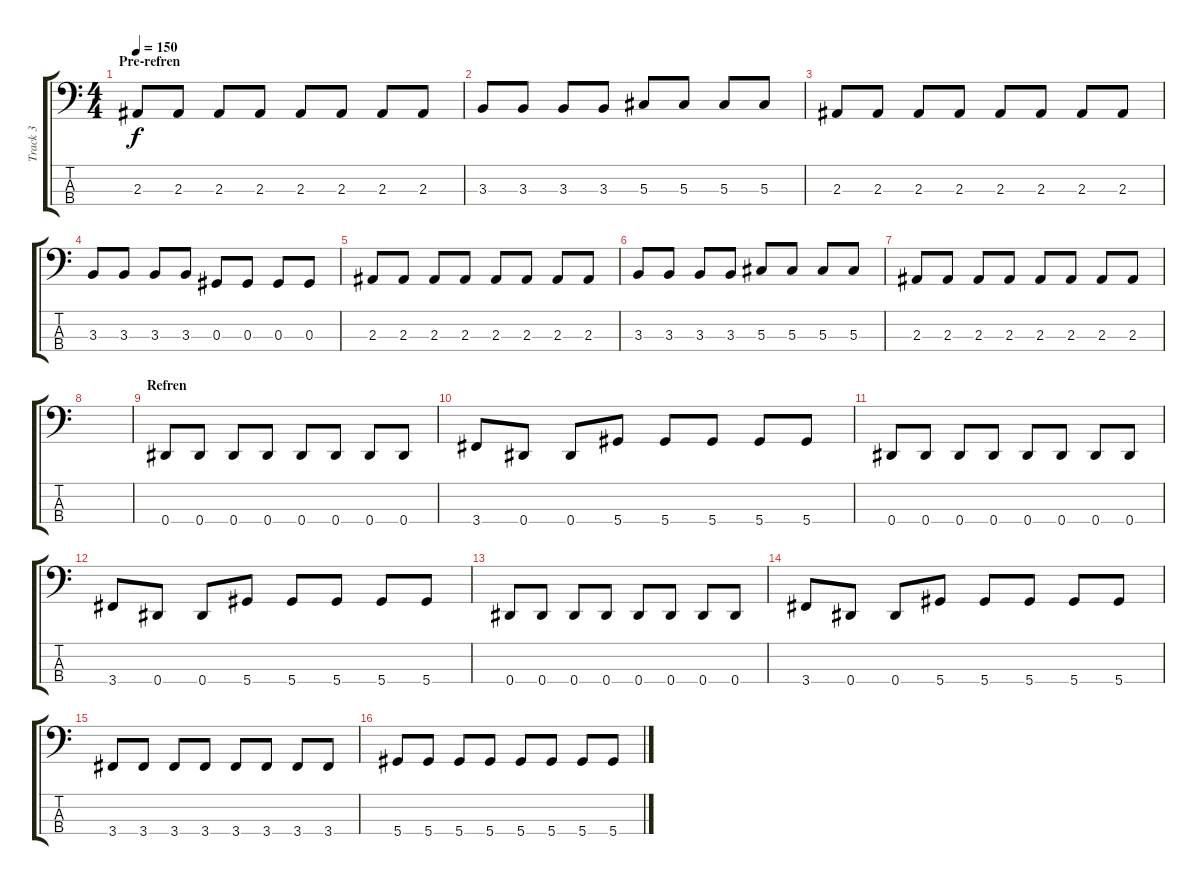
\track ("Track 3" "Track 3") {instrument electricbassfinger}
\staff {score tabs}
\tuning (Gb2 Db2 Ab1 Eb1) {hide}
\ts (4 4)
\section ("" "Pre-refren")
\tempo 150
\clef f4
\ks c
2.3.8{dy f} 2.3.8 2.3.8 2.3.8 2.3.8 2.3.8 2.3.8 2.3.8 |
3.3.8 3.3.8 3.3.8 3.3.8 5.3.8 5.3.8 5.3.8 5.3.8 |
2.3.8 2.3.8 2.3.8 2.3.8 2.3.8 2.3.8 2.3.8 2.3.8 |
3.3.8 3.3.8 3.3.8 3.3.8 0.3.8 0.3.8 0.3.8 0.3.8 |
2.3.8 2.3.8 2.3.8 2.3.8 2.3.8 2.3.8 2.3.8 2.3.8 |
3.3.8 3.3.8 3.3.8 3.3.8 5.3.8 5.3.8 5.3.8 5.3.8 |
2.3.8 2.3.8 2.3.8 2.3.8 2.3.8 2.3.8 2.3.8 2.3.8 |
|
\section ("" "Refren")
0.4.8 0.4.8 0.4.8 0.4.8 0.4.8 0.4.8 0.4.8 0.4.8 |
3.4.8 0.4.8 0.4.8 5.4.8 5.4.8 5.4.8 5.4.8 5.4.8 |
0.4.8 0.4.8 0.4.8 0.4.8 0.4.8 0.4.8 0.4.8 0.4.8 |
3.4.8 0.4.8 0.4.8 5.4.8 5.4.8 5.4.8 5.4.8 5.4.8 |
0.4.8 0.4.8 0.4.8 0.4.8 0.4.8 0.4.8 0.4.8 0.4.8 |
3.4.8 0.4.8 0.4.8 5.4.8 5.4.8 5.4.8 5.4.8 5.4.8 |
3.4.8 3.4.8 3.4.8 3.4.8 3.4.8 3.4.8 3.4.8 3.4.8 |
5.4.8 5.4.8 5.4.8 5.4.8 5.4.8 5.4.8 5.4.8 5.4.8
